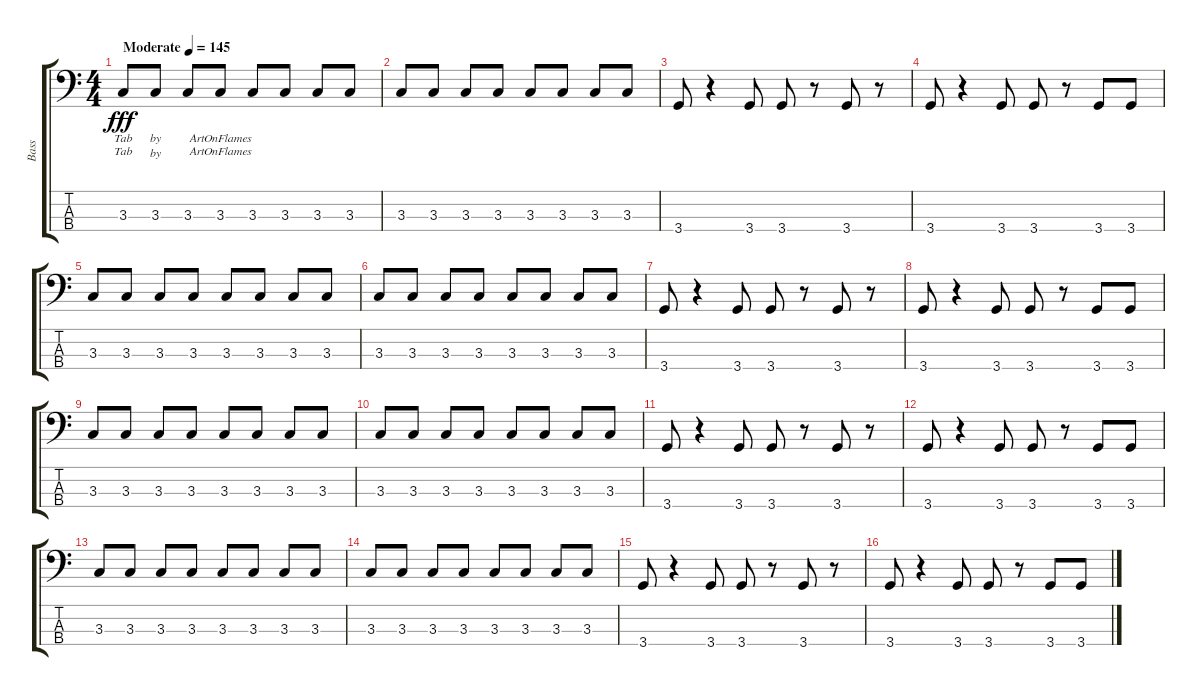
\track ("Bass" "Bass") {instrument electricbasspick}
\staff {score tabs}
\tuning (G2 D2 A1 E1) {hide}
\ts (4 4)
\tempo (145 "Moderate")
\clef f4
\ks c
3.3.8{lyrics (0 "Tab") lyrics (1 "Tab") lyrics (2 "") lyrics (3 "") lyrics (4 "") dy fff instrument electricbasspick} 3.3.8{lyrics (0 "by") lyrics (1 "by") lyrics (2 "") lyrics (3 "") lyrics (4 "")} 3.3.8{lyrics (0 "") lyrics (1 "") lyrics (2 "") lyrics (3 "") lyrics (4 "")} 3.3.8{lyrics (0 "ArtOnFlames") lyrics (1 "ArtOnFlames") lyrics (2 "") lyrics (3 "") lyrics (4 "")} 3.3.8 3.3.8 3.3.8 3.3.8 |
3.3.8 3.3.8 3.3.8 3.3.8 3.3.8 3.3.8 3.3.8 3.3.8 |
3.4.8 r.4 3.4.8 3.4.8 r.8 3.4.8 r.8 |
3.4.8 r.4 3.4.8 3.4.8 r.8 3.4.8 3.4.8 |
3.3.8 3.3.8 3.3.8 3.3.8 3.3.8 3.3.8 3.3.8 3.3.8 |
3.3.8 3.3.8 3.3.8 3.3.8 3.3.8 3.3.8 3.3.8 3.3.8 |
3.4.8 r.4 3.4.8 3.4.8 r.8 3.4.8 r.8 |
3.4.8 r.4 3.4.8 3.4.8 r.8 3.4.8 3.4.8 |
3.3.8 3.3.8 3.3.8 3.3.8 3.3.8 3.3.8 3.3.8 3.3.8 |
3.3.8 3.3.8 3.3.8 3.3.8 3.3.8 3.3.8 3.3.8 3.3.8 |
3.4.8 r.4 3.4.8 3.4.8 r.8 3.4.8 r.8 |
3.4.8 r.4 3.4.8 3.4.8 r.8 3.4.8 3.4.8 |
3.3.8 3.3.8 3.3.8 3.3.8 3.3.8 3.3.8 3.3.8 3.3.8 |
3.3.8 3.3.8 3.3.8 3.3.8 3.3.8 3.3.8 3.3.8 3.3.8 |
3.4.8 r.4 3.4.8 3.4.8 r.8 3.4.8 r.8 |
3.4.8 r.4 3.4.8 3.4.8 r.8 3.4.8 3.4.8
